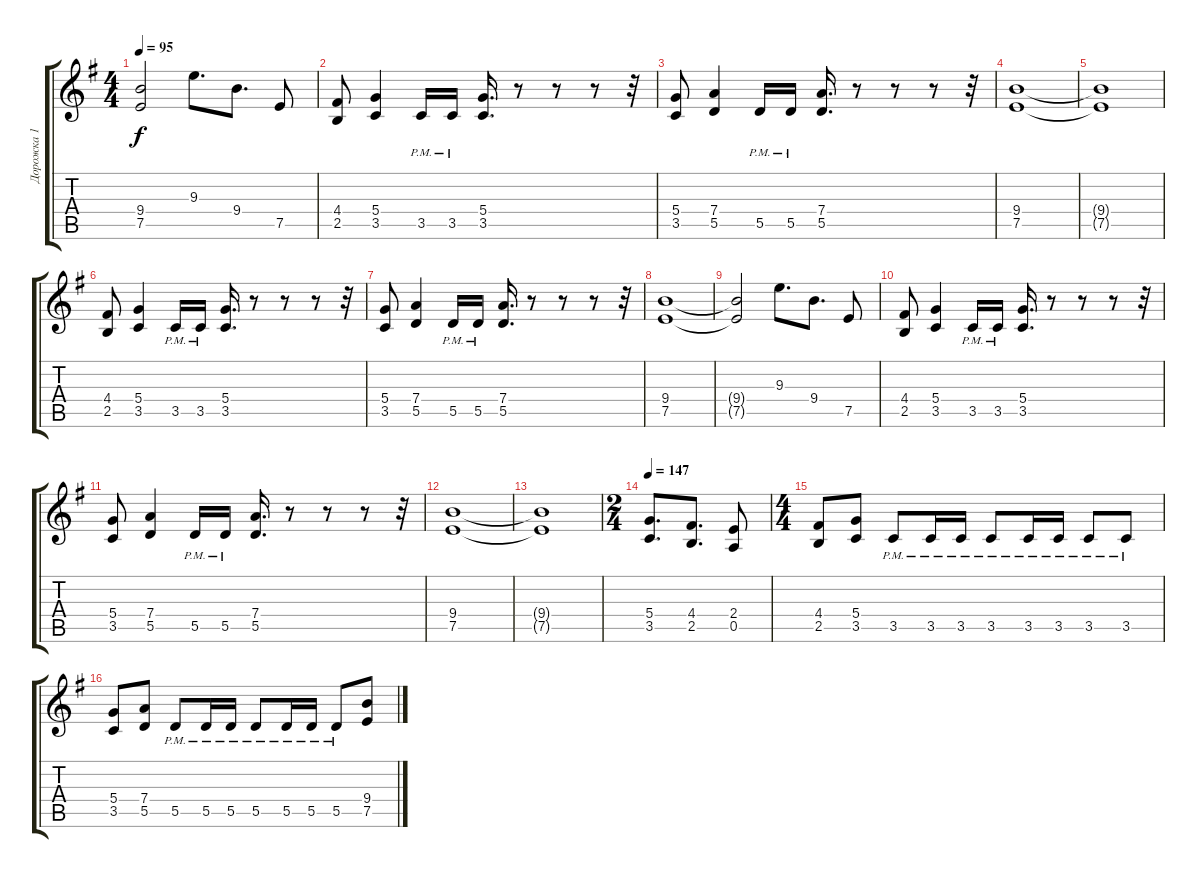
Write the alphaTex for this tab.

\track ("Дорожка 1" "Дорожка 1") {instrument overdrivenguitar}
\staff {score tabs}
\tuning (E4 B3 G3 D3 A2 E2) {hide}
\ts (4 4)
\tempo 95
\clef g2
\ks eminor
(9.4{t} 7.5{t}).2{dy f} 9.3.8{d} 9.4.8{d} 7.5.8 |
(4.4 2.5).8 (5.4 3.5).4 3.5{pm}.16 3.5{pm}.16 (5.4 3.5).16{d} r.8 r.8 r.8 r.32 |
(5.4 3.5).8 (7.4 5.5).4 5.5{pm}.16 5.5{pm}.16 (7.4 5.5).16{d} r.8 r.8 r.8 r.32 |
(9.4 7.5).1 |
(9.4{t} 7.5{t}).1 |
(4.4 2.5).8 (5.4 3.5).4 3.5{pm}.16 3.5{pm}.16 (5.4 3.5).16{d} r.8 r.8 r.8 r.32 |
(5.4 3.5).8 (7.4 5.5).4 5.5{pm}.16 5.5{pm}.16 (7.4 5.5).16{d} r.8 r.8 r.8 r.32 |
(9.4 7.5).1 |
(9.4{t} 7.5{t}).2 9.3.8{d} 9.4.8{d} 7.5.8 |
(4.4 2.5).8 (5.4 3.5).4 3.5{pm}.16 3.5{pm}.16 (5.4 3.5).16{d} r.8 r.8 r.8 r.32 |
(5.4 3.5).8 (7.4 5.5).4 5.5{pm}.16 5.5{pm}.16 (7.4 5.5).16{d} r.8 r.8 r.8 r.32 |
(9.4 7.5).1 |
(9.4{t} 7.5{t}).1 |
\ts (2 4)
\tempo 147
(5.4 3.5).8{d} (4.4 2.5).8{d} (2.4 0.5).8 |
\ts (4 4)
(4.4 2.5).8 (5.4 3.5).8 3.5{pm}.8 3.5{pm}.16 3.5{pm}.16 3.5{pm}.8 3.5{pm}.16 3.5{pm}.16 3.5{pm}.8 3.5{pm}.8 |
(5.4 3.5).8 (7.4 5.5).8 5.5{pm}.8 5.5{pm}.16 5.5{pm}.16 5.5{pm}.8 5.5{pm}.16 5.5{pm}.16 5.5{pm}.8 (9.4 7.5).8
